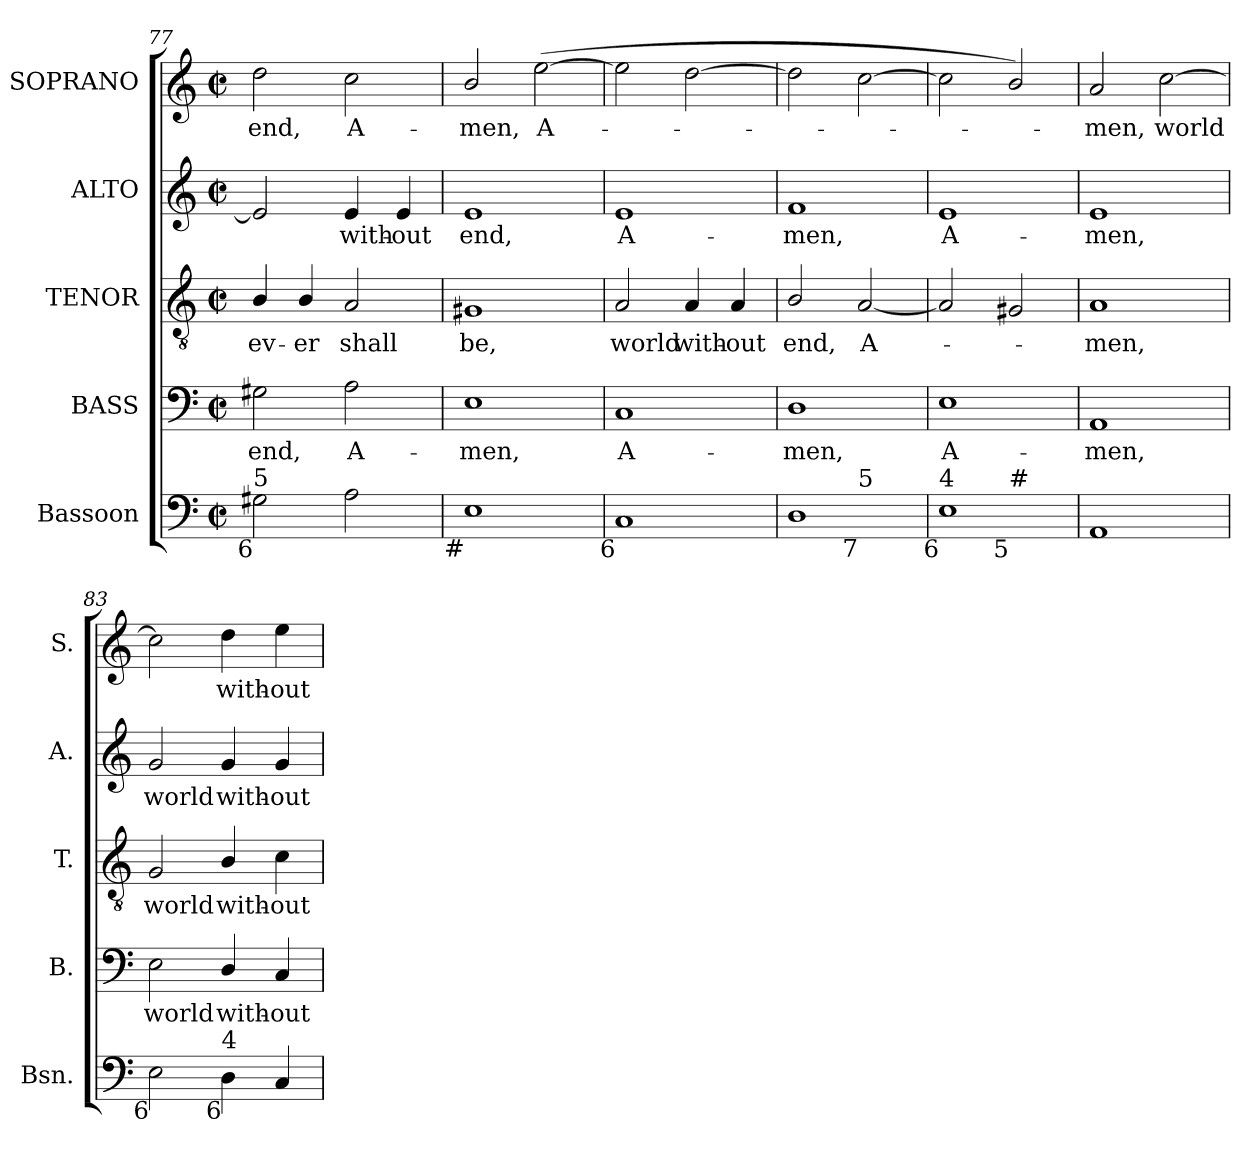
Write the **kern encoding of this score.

**kern	**kern	**text	**kern	**text	**kern	**text	**kern	**text
*part5	*part4	*part4	*part3	*part3	*part2	*part2	*part1	*part1
*staff5	*staff4	*staff4	*staff3	*staff3	*staff2	*staff2	*staff1	*staff1
*I"Bassoon	*I"BASS	*	*I"TENOR	*	*I"ALTO	*	*I"SOPRANO	*
*I'Bsn.	*I'B.	*	*I'T.	*	*I'A.	*	*I'S.	*
*clefF4	*clefF4	*	*clefGv2	*	*clefG2	*	*clefG2	*
*	*	*	*ITrd7c12	*	*	*	*	*
*k[]	*k[]	*	*k[]	*	*k[]	*	*k[]	*
*C:	*C:	*	*C:	*	*C:	*	*C:	*
*M2/2	*M2/2	*	*M2/2	*	*M2/2	*	*M2/2	*
*met(c|)	*met(c|)	*	*met(c|)	*	*met(c|)	*	*met(c|)	*
=77	=77	=77	=77	=77	=77	=77	=77	=77
!	!	!LO:LY:b:color=#000000	!	!	!	!	!	!
!	!	!	!	!LO:LY:b:color=#000000	!	!	!	!
!LO:TX:b:rj:t=6	!	!	!	!	!	!	!	!
!LO:TX:t=5	!	!	!	!	!	!	!	!
!	!	!	!	!	!	!	!	!LO:LY:b:color=#000000
2G#Xi\	2G#Xi\	end,	4BBi/	ev-	2ei/]	.	2ddi\	end,
!	!	!	!	!LO:LY:b:color=#000000	!	!	!	!
.	.	.	4BBi/	-er	.	.	.	.
!	!	!LO:LY:b:color=#000000	!	!	!	!	!	!
!	!	!	!	!LO:LY:b:color=#000000	!	!	!	!
!	!	!	!	!	!	!LO:LY:b:color=#000000	!	!
!	!	!	!	!	!	!	!	!LO:LY:b:color=#000000
2Ai\	2Ai\	A-	2AAi/	shall	4ei/	with-	2cci\	A-
!	!	!	!	!	!	!LO:LY:b:color=#000000	!	!
.	.	.	.	.	4ei/	-out	.	.
=78	=78	=78	=78	=78	=78	=78	=78	=78
!	!	!LO:LY:b:color=#000000	!	!	!	!	!	!
!	!	!	!	!LO:LY:b:color=#000000	!	!	!	!
!	!	!	!	!	!	!LO:LY:b:color=#000000	!	!
!LO:TX:b:rj:t=#	!	!	!	!	!	!	!	!
!	!	!	!	!	!	!	!	!LO:LY:b:color=#000000
1Ei	1Ei	-men,	1GG#Xi	be,	1ei	end,	2bi/	-men,
!	!	!	!	!	!	!	!	!LO:LY:b:color=#000000
.	.	.	.	.	.	.	([2eei\	A-
=79	=79	=79	=79	=79	=79	=79	=79	=79
!	!	!LO:LY:b:color=#000000	!	!	!	!	!	!
!	!	!	!	!LO:LY:b:color=#000000	!	!	!	!
!LO:TX:b:rj:t=6	!	!	!	!	!	!	!	!
!	!	!	!	!	!	!LO:LY:b:color=#000000	!	!
1Ci	1Ci	A-	2AAi/	world	1ei	A-	2eei\]	.
!	!	!	!	!LO:LY:b:color=#000000	!	!	!	!
.	.	.	4AAi/	with-	.	.	[2ddi\	.
!	!	!	!	!LO:LY:b:color=#000000	!	!	!	!
.	.	.	4AAi/	-out	.	.	.	.
!!LO:LB:g=z
=80	=80	=80	=80	=80	=80	=80	=80	=80
!	!	!LO:LY:b:color=#000000	!	!	!	!	!	!
!	!	!	!	!LO:LY:b:color=#000000	!	!	!	!
!LO:TX:b:rj:t=8	!	!	!	!	!	!	!	!
!LO:TX:t=6	!	!	!	!	!	!	!	!
!	!	!	!	!	!	!LO:LY:b:color=#000000	!	!
*^	*	*	*	*	*	*	*	*
1Di	2ryy	1Di	-men,	2BBi/	end,	1fi	-men,	2ddi\]	.
!	!LO:TX:b:rj:t=7	!	!	!	!	!	!	!	!
!	!LO:TX:t=5	!	!	!	!	!	!	!	!
!	!	!	!	!	!LO:LY:b:color=#000000	!	!	!	!
.	2ryy	.	.	[2AAi/	A-	.	.	[2cci\	.
=81	=81	=81	=81	=81	=81	=81	=81	=81	=81
!	!	!	!LO:LY:b:color=#000000	!	!	!	!	!	!
!LO:TX:b:rj:t=6	!	!	!	!	!	!	!	!	!
!LO:TX:t=4	!	!	!	!	!	!	!	!	!
!	!	!	!	!	!	!	!LO:LY:b:color=#000000	!	!
1Ei	2ryy	1Ei	A-	2AAi/]	.	1ei	A-	2cci\]	.
!	!LO:TX:b:rj:t=5	!	!	!	!	!	!	!	!
!	!LO:TX:t=#	!	!	!	!	!	!	!	!
.	2ryy	.	.	2GG#Xi/	.	.	.	2bi/)	.
*v	*v	*	*	*	*	*	*	*	*
=82	=82	=82	=82	=82	=82	=82	=82	=82
*^	*	*	*	*	*	*	*	*
!	!	!	!LO:LY:b:color=#000000	!	!	!	!	!	!
*v	*v	*	*	*	*	*	*	*	*
*^	*	*	*	*	*	*	*	*
!	!	!	!	!	!LO:LY:b:color=#000000	!	!	!	!
*v	*v	*	*	*	*	*	*	*	*
*^	*	*	*	*	*	*	*	*
!	!	!	!	!	!	!	!LO:LY:b:color=#000000	!	!
*v	*v	*	*	*	*	*	*	*	*
*^	*	*	*	*	*	*	*	*
!	!	!	!	!	!	!	!	!	!LO:LY:b:color=#000000
*v	*v	*	*	*	*	*	*	*	*
1AAi	1AAi	-men,	1AAi	-men,	1ei	-men,	2ai/	-men,
!	!	!	!	!	!	!	!	!LO:LY:b:color=#000000
.	.	.	.	.	.	.	[2cci\	world
=83	=83	=83	=83	=83	=83	=83	=83	=83
!	!	!LO:LY:b:color=#000000	!	!	!	!	!	!
!	!	!	!	!LO:LY:b:color=#000000	!	!	!	!
!LO:TX:b:rj:t=6	!	!	!	!	!	!	!	!
!	!	!	!	!	!	!LO:LY:b:color=#000000	!	!
2Ei\	2Ei\	world	2GGi/	world	2gi/	world	2cci\]	.
!	!	!LO:LY:b:color=#000000	!	!	!	!	!	!
!	!	!	!	!LO:LY:b:color=#000000	!	!	!	!
!	!	!	!	!	!	!LO:LY:b:color=#000000	!	!
!LO:TX:b:rj:t=6	!	!	!	!	!	!	!	!
!LO:TX:t=4	!	!	!	!	!	!	!	!
!	!	!	!	!	!	!	!	!LO:LY:b:color=#000000
4Di\	4Di/	with-	4BBi/	with-	4gi/	with-	4ddi\	with-
!	!	!LO:LY:b:color=#000000	!	!	!	!	!	!
!	!	!	!	!LO:LY:b:color=#000000	!	!	!	!
!	!	!	!	!	!	!LO:LY:b:color=#000000	!	!
!	!	!	!	!	!	!	!	!LO:LY:b:color=#000000
4Ci/	4Ci/	-out	4Ci\	-out	4gi/	-out	4eei\	-out
=	=	=	=	=	=	=	=	=
*-	*-	*-	*-	*-	*-	*-	*-	*-
